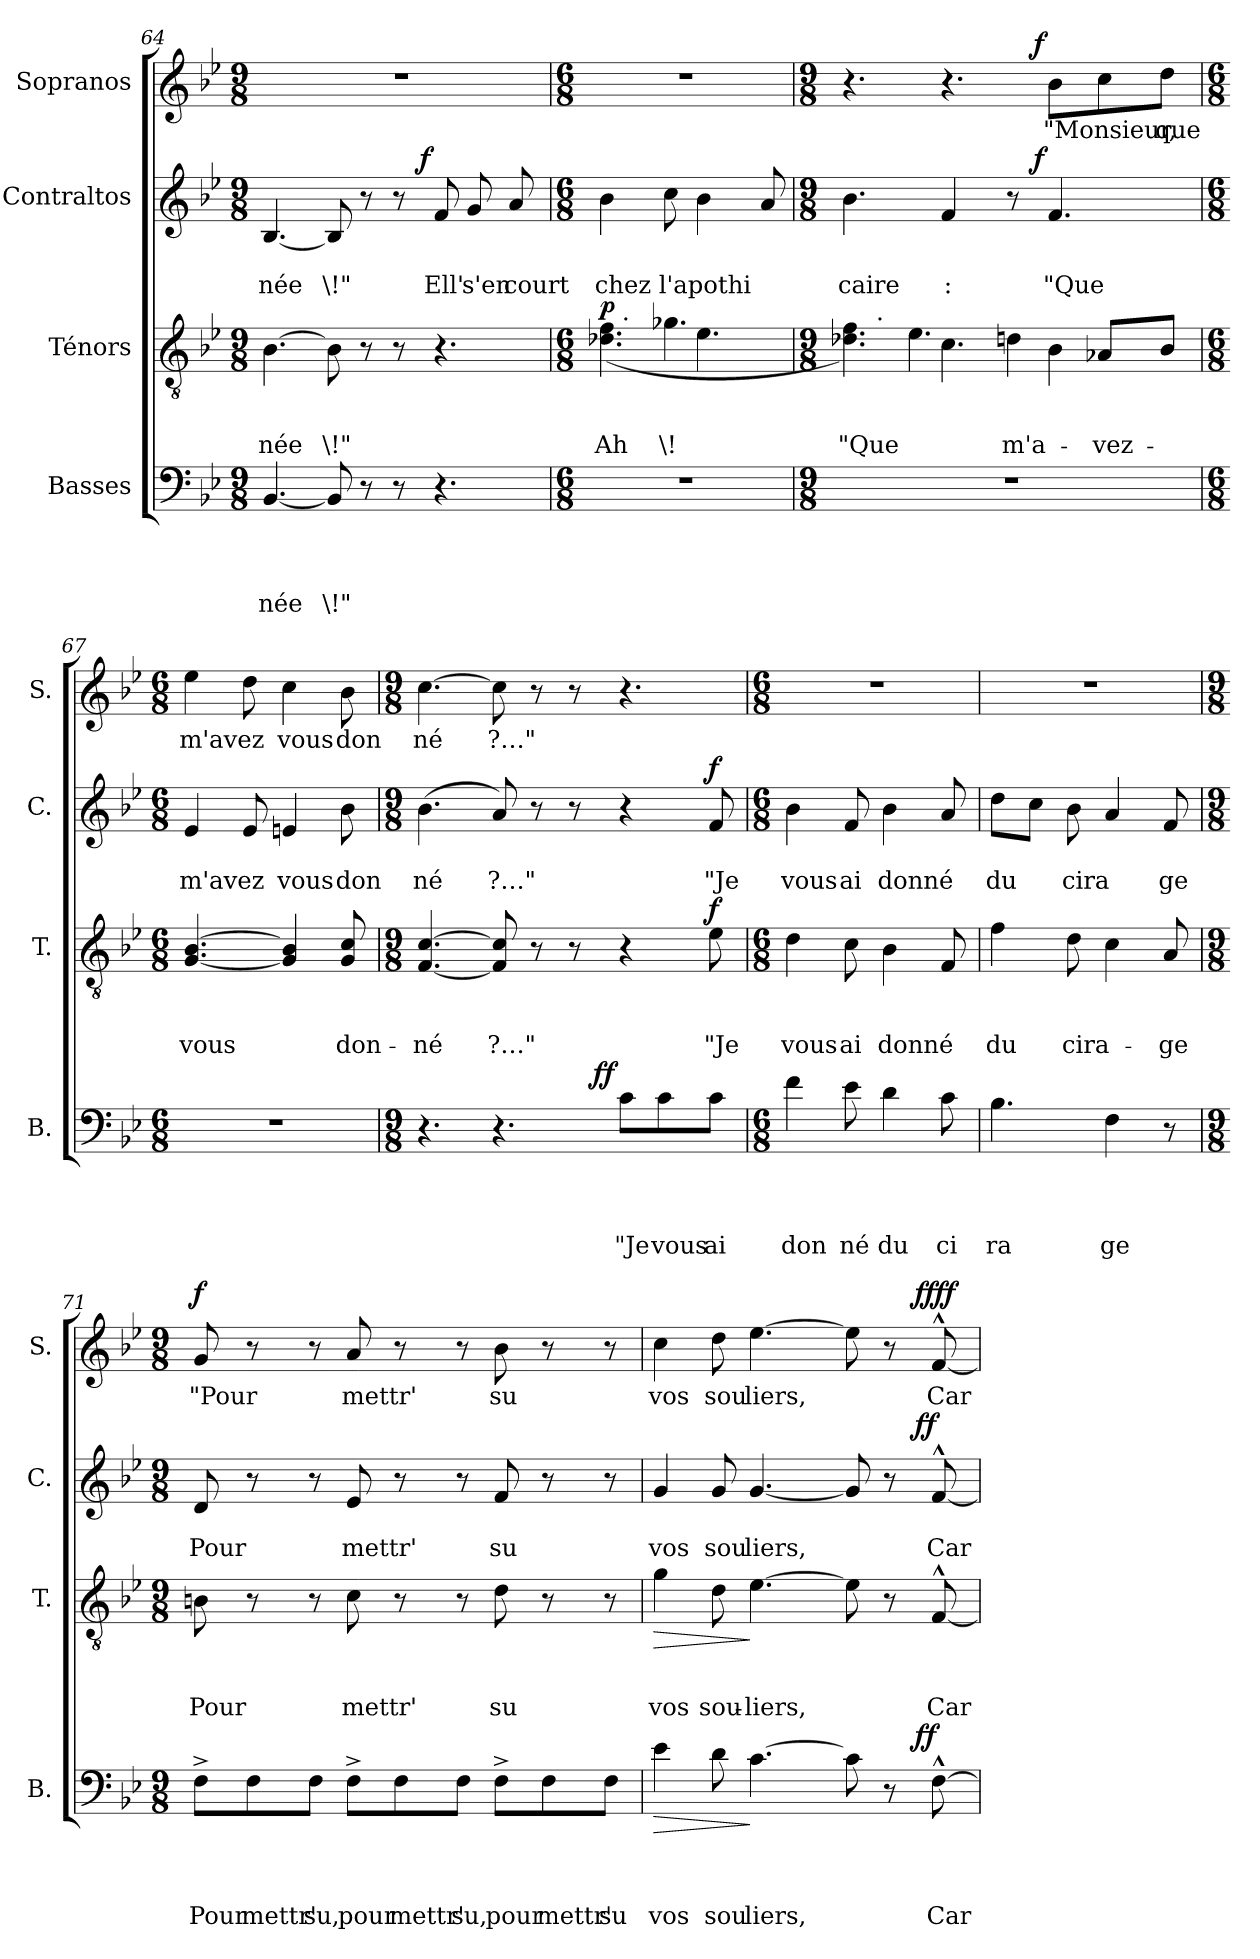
**kern	**text	**text	**text	**text	**dynam	**kern	**text	**text	**text	**dynam	**kern	**text	**text	**dynam	**kern	**text	**dynam
*part4	*part4	*part4	*part4	*part4	*part4	*part3	*part3	*part3	*part3	*part3	*part2	*part2	*part2	*part2	*part1	*part1	*part1
*staff4	*staff4	*staff4	*staff4	*staff4	*staff4	*staff3	*staff3	*staff3	*staff3	*staff3	*staff2	*staff2	*staff2	*staff2	*staff1	*staff1	*staff1
*I"Basses	*	*	*	*	*	*I"Ténors	*	*	*	*	*I"Contraltos	*	*	*	*I"Sopranos	*	*
*I'B.	*	*	*	*	*	*I'T.	*	*	*	*	*I'C.	*	*	*	*I'S.	*	*
*clefF4	*	*	*	*	*	*clefGv2	*	*	*	*	*clefG2	*	*	*	*clefG2	*	*
*k[b-e-]	*	*	*	*	*	*k[b-e-]	*	*	*	*	*k[b-e-]	*	*	*	*k[b-e-]	*	*
*B-:	*	*	*	*	*	*B-:	*	*	*	*	*B-:	*	*	*	*B-:	*	*
*M9/8	*	*	*	*	*	*M9/8	*	*	*	*	*M9/8	*	*	*	*M9/8	*	*
=64	=64	=64	=64	=64	=64	=64	=64	=64	=64	=64	=64	=64	=64	=64	=64	=64	=64
!	!	!	!	!LO:LY:b	!	!	!	!	!LO:LY:b	!	!	!	!LO:LY:b	!	!LO:N:vis=1	!	!
*	*	*	*	*	*	*	*	*	*	*	*^	*	*	*	*	*	*
[<4.BB-/	.	.	.	née	.	[>4.B-\	.	.	-née	.	[<4.B-/	2ryy	.	née	.	8%9r	.	.
!	!	!	!	!LO:LY:b	!	!	!	!	!LO:LY:b	!	!	!	!	!LO:LY:b	!	!	!	!
8BB-/]	.	.	.	\!"	.	8B-\]	.	.	\!"	.	8B-/]	.	.	\!"	.	.	.	.
8r	.	.	.	.	.	8r	.	.	.	.	8r	8..ryy	.	.	.	.	.	.
8r	.	.	.	.	.	8r	.	.	.	.	8r	.	.	.	.	.	.	.
!	!	!	!	!	!	!	!	!	!	!	!	!	!	!	!LO:DY:a	!	!	!
.	.	.	.	.	.	.	.	.	.	.	.	4ryy	.	.	f	.	.	.
!	!	!	!	!	!	!	!	!	!	!	!	!	!	!LO:LY:b	!	!	!	!
4.r	.	.	.	.	.	4.r	.	.	.	.	8f/	.	.	Ell'	.	.	.	.
!	!	!	!	!	!	!	!	!	!	!	!	!	!	!LO:LY:b	!	!	!	!
.	.	.	.	.	.	.	.	.	.	.	8g/	.	.	s'en	.	.	.	.
.	.	.	.	.	.	.	.	.	.	.	.	8ryy	.	.	.	.	.	.
!	!	!	!	!	!	!	!	!	!	!	!	!	!	!LO:LY:b	!	!	!	!
.	.	.	.	.	.	.	.	.	.	.	8a/	.	.	court	.	.	.	.
.	.	.	.	.	.	.	.	.	.	.	.	32ryy	.	.	.	.	.	.
*	*	*	*	*	*	*	*	*	*	*	*v	*v	*	*	*	*	*	*
=65	=65	=65	=65	=65	=65	=65	=65	=65	=65	=65	=65	=65	=65	=65	=65	=65	=65
*M6/8	*	*	*	*	*	*M6/8	*	*	*	*	*M6/8	*	*	*	*M6/8	*	*
*	*	*	*	*	*	*	*	*	*	*	*^	*	*	*	*	*	*
!LO:N:vis=1	!	!	!	!	!	!	!	!	!LO:LY:b	!LO:DY:a	!	!	!	!LO:LY:b	!	!LO:N:vis=1	!	!
*	*	*	*	*	*	*^	*	*	*	*	*	*	*	*	*	*	*	*
*	*	*	*	*	*	*	*^	*	*	*	*	*v	*v	*	*	*	*	*	*
2.r	.	.	.	.	.	16ryy	(>4.d-X\ 4.f\	4ryy	.	.	Ah	p	4b-\	.	chez	.	2.r	.	.
!	!	!	!	!	!	!LO:TX:a:t=.	!	!	!	!	!	!	!	!	!	!	!	!	!
.	.	.	.	.	.	2ryy	.	.	.	.	.	.	.	.	.	.	.	.	.
!	!	!	!	!	!	!	!	!	!	!	!LO:LY:b:rj	!	!	!	!LO:LY:b	!	!	!	!
.	.	.	.	.	.	.	.	4.g-X\	.	.	\!	.	8cc\	.	l'apothi	.	.	.	.
.	.	.	.	.	.	.	4.e-\	.	.	.	.	.	4b-\	.	.	.	.	.	.
.	.	.	.	.	.	8.ryy	.	.	.	.	.	.	.	.	.	.	.	.	.
.	.	.	.	.	.	.	.	8ryy	.	.	.	.	8a/	.	.	.	.	.	.
=66	=66	=66	=66	=66	=66	=66	=66	=66	=66	=66	=66	=66	=66	=66	=66	=66	=66	=66	=66
*M9/8	*	*	*	*	*	*M9/8	*	*	*	*	*	*	*M9/8	*	*	*	*M9/8	*	*
!LO:N:vis=1	!	!	!	!	!	!	!	!	!	!	!LO:LY:b	!	!	!	!LO:LY:b	!	!	!	!
*	*	*	*	*	*	*	*	*	*	*	*	*	*^	*	*	*	*^	*	*
8%9r	.	.	.	.	.	8ryy	4.d-X\ 4.f\)	4ryy	.	.	"Que	.	4.b-\	2ryy	.	caire	.	4.r	2ryy	.	.
!	!	!	!	!	!	!LO:TX:a:t=.	!	!	!	!	!	!	!	!	!	!	!	!	!	!	!
.	.	.	.	.	.	1ryy	.	.	.	.	.	.	.	.	.	.	.	.	.	.	.
.	.	.	.	.	.	.	.	4.e-\	.	.	.	.	.	.	.	.	.	.	.	.	.
!	!	!	!	!	!	!	!	!	!	!	!	!	!	!	!	!LO:LY:b	!	!	!	!	!
.	.	.	.	.	.	.	4.c\	.	.	.	.	.	4f/	.	.	:	.	4.r	.	.	.
.	.	.	.	.	.	.	.	.	.	.	.	.	.	8..ryy	.	.	.	.	8..ryy	.	.
!	!	!	!	!	!	!	!	!	!	!	!LO:LY:b	!	!	!	!	!	!	!	!	!	!
.	.	.	.	.	.	.	.	4dn\	.	.	m'a-	.	8r	.	.	.	.	.	.	.	.
!	!	!	!	!	!	!	!	!	!	!	!	!	!	!	!	!	!LO:DY:a	!	!	!	!LO:DY:a
.	.	.	.	.	.	.	.	.	.	.	.	.	.	4ryy	.	.	f	.	4ryy	.	f
!	!	!	!	!	!	!	!	!	!	!	!	!	!	!	!	!LO:LY:b	!	!	!	!LO:LY:b	!
.	.	.	.	.	.	.	4B-\	.	.	.	.	.	4.f/	.	.	"Que	.	8b-\L	.	"Monsieur,	.
!	!	!	!	!	!	!	!	!	!	!	!LO:LY:b	!	!	!	!	!	!	!	!	!	!
.	.	.	.	.	.	.	.	8A-X/L	.	.	-vez-	.	.	.	.	.	.	8cc\	.	.	.
.	.	.	.	.	.	.	.	.	.	.	.	.	.	8ryy	.	.	.	.	8ryy	.	.
!	!	!	!	!	!	!	!	!	!	!	!	!	!	!	!	!	!	!	!	!LO:LY:b	!
.	.	.	.	.	.	.	8ryy	8B-/J	.	.	.	.	.	.	.	.	.	8dd\J	.	que	.
.	.	.	.	.	.	.	.	.	.	.	.	.	.	32ryy	.	.	.	.	32ryy	.	.
*	*	*	*	*	*	*v	*v	*v	*	*	*	*	*	*	*	*	*	*v	*v	*	*
*	*	*	*	*	*	*	*	*	*	*	*v	*v	*	*	*	*	*	*
=67	=67	=67	=67	=67	=67	=67	=67	=67	=67	=67	=67	=67	=67	=67	=67	=67	=67
*M6/8	*	*	*	*	*	*M6/8	*	*	*	*	*M6/8	*	*	*	*M6/8	*	*
*	*	*	*	*	*	*^	*	*	*	*	*^	*	*	*	*^	*	*
*	*	*	*	*	*	*	*^	*	*	*	*	*	*	*	*	*	*	*	*	*
!LO:N:vis=1	!	!	!	!	!	!	!	!	!	!	!LO:LY:b	!	!	!	!	!LO:LY:b	!	!	!	!LO:LY:b	!
*	*	*	*	*	*	*v	*v	*v	*	*	*	*	*	*	*	*	*	*v	*v	*	*
*	*	*	*	*	*	*	*	*	*	*	*v	*v	*	*	*	*	*	*
2.r	.	.	.	.	.	[<4.G/ [>4.B-/	.	.	-vous	.	4e-/	.	m'avez	.	4ee-\	m'avez	.
.	.	.	.	.	.	.	.	.	.	.	8e-/	.	.	.	8dd\	.	.
!	!	!	!	!	!	!	!	!	!	!	!	!	!LO:LY:b	!	!	!LO:LY:b	!
.	.	.	.	.	.	4G/] 4B-/]	.	.	.	.	4en/	.	vous	.	4cc\	vous	.
!	!	!	!	!	!	!	!	!	!LO:LY:b	!	!	!	!LO:LY:b	!	!	!LO:LY:b	!
.	.	.	.	.	.	8G/ 8c/	.	.	don-	.	8b-\	.	don	.	8b-\	don	.
!!LO:LB:g=z
=68	=68	=68	=68	=68	=68	=68	=68	=68	=68	=68	=68	=68	=68	=68	=68	=68	=68
*M9/8	*	*	*	*	*	*M9/8	*	*	*	*	*M9/8	*	*	*	*M9/8	*	*
!	!	!	!	!	!	!	!	!	!LO:LY:b	!	!	!	!LO:LY:b	!	!	!LO:LY:b	!
*^	*	*	*	*	*	*	*	*	*	*	*	*	*	*	*	*	*
4.r	2ryy	.	.	.	.	.	[<4.F/ [>4.c/	.	.	-né	.	(>4.b-\	.	né	.	[>4.cc\	né	.
!	!	!	!	!	!	!	!	!	!	!LO:LY:b	!	!	!	!LO:LY:b	!	!	!LO:LY:b	!
4.r	.	.	.	.	.	.	8F/] 8c/]	.	.	?…"	.	8a/)	.	?…"	.	8cc\]	?…"	.
.	8.ryy	.	.	.	.	.	8r	.	.	.	.	8r	.	.	.	8r	.	.
.	.	.	.	.	.	.	8r	.	.	.	.	8r	.	.	.	8r	.	.
!	!	!	!	!	!	!LO:DY:a	!	!	!	!	!	!	!	!	!	!	!	!
.	4..ryy	.	.	.	.	ff	.	.	.	.	.	.	.	.	.	.	.	.
!	!	!	!	!	!LO:LY:b	!	!	!	!	!	!	!	!	!	!	!	!	!
8c\L	.	.	.	.	"Je	.	4r	.	.	.	.	4r	.	.	.	4.r	.	.
!	!	!	!	!	!LO:LY:b	!	!	!	!	!	!	!	!	!	!	!	!	!
8c\	.	.	.	.	vous	.	.	.	.	.	.	.	.	.	.	.	.	.
!	!	!	!	!	!LO:LY:b	!	!	!	!	!LO:LY:b	!LO:DY:a	!	!	!LO:LY:b	!LO:DY:a	!	!	!
8c\J	.	.	.	.	ai	.	8e-\	.	.	"Je	f	8f/	.	"Je	f	.	.	.
*v	*v	*	*	*	*	*	*	*	*	*	*	*	*	*	*	*	*	*
=69	=69	=69	=69	=69	=69	=69	=69	=69	=69	=69	=69	=69	=69	=69	=69	=69	=69
*M6/8	*	*	*	*	*	*M6/8	*	*	*	*	*M6/8	*	*	*	*M6/8	*	*
*^	*	*	*	*	*	*	*	*	*	*	*	*	*	*	*	*	*
!	!	!	!	!	!LO:LY:b	!	!	!	!	!LO:LY:b	!	!	!	!LO:LY:b	!	!LO:N:vis=1	!	!
*v	*v	*	*	*	*	*	*	*	*	*	*	*	*	*	*	*	*	*
4f\	.	.	.	don	.	4d\	.	.	vous	.	4b-\	.	vous	.	2.r	.	.
!	!	!	!	!LO:LY:b	!	!	!	!	!LO:LY:b	!	!	!	!LO:LY:b	!	!	!	!
8e-\	.	.	.	né	.	8c\	.	.	ai	.	8f/	.	ai	.	.	.	.
!	!	!	!	!LO:LY:b	!	!	!	!	!LO:LY:b	!	!	!	!LO:LY:b	!	!	!	!
4d\	.	.	.	du	.	4B-\	.	.	donné	.	4b-\	.	donné	.	.	.	.
!	!	!	!	!LO:LY:b	!	!	!	!	!	!	!	!	!	!	!	!	!
8c\	.	.	.	ci	.	8F/	.	.	.	.	8a/	.	.	.	.	.	.
=70	=70	=70	=70	=70	=70	=70	=70	=70	=70	=70	=70	=70	=70	=70	=70	=70	=70
!	!	!	!	!LO:LY:b	!	!	!	!	!LO:LY:b	!	!	!	!LO:LY:b	!	!LO:N:vis=1	!	!
4.B-\	.	.	.	ra	.	4f\	.	.	du	.	8dd\L	.	du	.	2.r	.	.
.	.	.	.	.	.	.	.	.	.	.	8cc\J	.	.	.	.	.	.
!	!	!	!	!	!	!	!	!	!LO:LY:b	!	!	!	!LO:LY:b	!	!	!	!
.	.	.	.	.	.	8d\	.	.	cira-	.	8b-\	.	cira	.	.	.	.
!	!	!	!	!LO:LY:b	!	!	!	!	!	!	!	!	!	!	!	!	!
4F\	.	.	.	ge	.	4c\	.	.	.	.	4a/	.	.	.	.	.	.
!	!	!	!	!	!	!	!	!	!LO:LY:b	!	!	!	!LO:LY:b	!	!	!	!
8r	.	.	.	.	.	8A/	.	.	-ge	.	8f/	.	ge	.	.	.	.
=71	=71	=71	=71	=71	=71	=71	=71	=71	=71	=71	=71	=71	=71	=71	=71	=71	=71
*M9/8	*	*	*	*	*	*M9/8	*	*	*	*	*M9/8	*	*	*	*M9/8	*	*
!	!	!	!	!LO:LY:b	!	!	!	!	!LO:LY:b	!	!	!	!LO:LY:b	!	!	!LO:LY:b	!LO:DY:a
8F^>\L	.	.	.	Pour	.	8Bn\	.	.	Pour	.	8d/	.	Pour	.	8g/	"Pour	f
!	!	!	!	!LO:LY:b	!	!	!	!	!	!	!	!	!	!	!	!	!
8F\	.	.	.	mettr'	.	8r	.	.	.	.	8r	.	.	.	8r	.	.
!	!	!	!	!LO:LY:b	!	!	!	!	!	!	!	!	!	!	!	!	!
8F\J	.	.	.	su,	.	8r	.	.	.	.	8r	.	.	.	8r	.	.
!	!	!	!	!LO:LY:b	!	!	!	!	!LO:LY:b	!	!	!	!LO:LY:b	!	!	!LO:LY:b	!
8F^>\L	.	.	.	pour	.	8c\	.	.	mettr'	.	8e-/	.	mettr'	.	8a/	mettr'	.
!	!	!	!	!LO:LY:b	!	!	!	!	!	!	!	!	!	!	!	!	!
8F\	.	.	.	mettr'	.	8r	.	.	.	.	8r	.	.	.	8r	.	.
!	!	!	!	!LO:LY:b	!	!	!	!	!	!	!	!	!	!	!	!	!
8F\J	.	.	.	su,	.	8r	.	.	.	.	8r	.	.	.	8r	.	.
!	!	!	!	!LO:LY:b	!	!	!	!	!LO:LY:b	!	!	!	!LO:LY:b	!	!	!LO:LY:b	!
8F^>\L	.	.	.	pour	.	8d\	.	.	su	.	8f/	.	su	.	8b-\	su	.
!	!	!	!	!LO:LY:b	!	!	!	!	!	!	!	!	!	!	!	!	!
8F\	.	.	.	mettr'	.	8r	.	.	.	.	8r	.	.	.	8r	.	.
!	!	!	!	!LO:LY:b	!	!	!	!	!	!	!	!	!	!	!	!	!
8F\J	.	.	.	su	.	8r	.	.	.	.	8r	.	.	.	8r	.	.
!!LO:PB:g=z
=72	=72	=72	=72	=72	=72	=72	=72	=72	=72	=72	=72	=72	=72	=72	=72	=72	=72
!	!	!	!	!LO:LY:b	!LO:HP:b	!	!	!	!LO:LY:b	!LO:HP:b	!	!	!LO:LY:b	!	!	!LO:LY:b	!
*^	*	*	*	*	*	*	*	*	*	*	*^	*	*	*	*^	*	*
4e-\	2ryy	.	.	.	vos	>	4g\	.	.	vos	>	4g/	2ryy	.	vos	.	4cc\	2ryy	vos	.
!	!	!	!	!	!LO:LY:b	!	!	!	!	!LO:LY:b	!	!	!	!	!LO:LY:b	!	!	!	!LO:LY:b	!
8d\	.	.	.	.	sou	.	8d\	.	.	sou-	.	8g/	.	.	sou	.	8dd\	.	sou	.
!	!	!	!	!	!LO:LY:b	!	!	!	!	!LO:LY:b	!	!	!	!	!LO:LY:b	!	!	!	!LO:LY:b	!
[>4.c\	.	.	.	.	liers,	]	[>4.e-\	.	.	-liers,	]	[<4.g/	.	.	liers,	.	[>4.ee-\	.	liers,	.
.	4...ryy	.	.	.	.	.	.	.	.	.	.	.	4...ryy	.	.	.	.	4...ryy	.	.
8c\]	.	.	.	.	.	.	8e-\]	.	.	.	.	8g/]	.	.	.	.	8ee-\]	.	.	.
8r	.	.	.	.	.	.	8r	.	.	.	.	8r	.	.	.	.	8r	.	.	.
!	!	!	!	!	!	!LO:DY:a	!	!	!	!	!	!	!	!	!	!LO:DY:b	!	!	!	!LO:DY:a
!	!	!	!	!	!	!	!	!	!	!	!	!	!	!	!	!	!	!	!	!LO:DY:n=1:b
.	8ryy	.	.	.	.	ff	.	.	.	.	.	.	8ryy	.	.	ff	.	8ryy	.	ff ff
!	!	!	!	!	!LO:LY:b	!	!	!	!	!LO:LY:b	!	!	!	!	!LO:LY:b	!	!	!	!LO:LY:b	!
[>8F^^>\	.	.	.	.	Car	.	[<8F^^</	.	.	Car	.	[<8f^^</	.	.	Car	.	[<8f^^</	.	Car	.
.	32ryy	.	.	.	.	.	.	.	.	.	.	.	32ryy	.	.	.	.	32ryy	.	.
*	*	*	*	*	*	*	*	*	*	*	*	*v	*v	*	*	*	*	*	*	*
*v	*v	*	*	*	*	*	*	*	*	*	*	*	*	*	*	*v	*v	*	*
=	=	=	=	=	=	=	=	=	=	=	=	=	=	=	=	=	=
*-	*-	*-	*-	*-	*-	*-	*-	*-	*-	*-	*-	*-	*-	*-	*-	*-	*-
